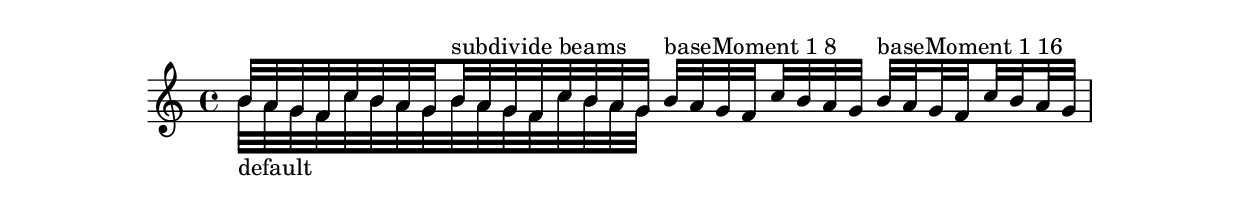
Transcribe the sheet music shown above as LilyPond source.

% DO NOT EDIT this file manually; it is automatically
% generated from Documentation/snippets/new
% Make any changes in Documentation/snippets/new/
% and then run scripts/auxiliar/makelsr.py
%
% This file is in the public domain.
%% Note: this file works from version 2.14.0
\version "2.14.0"

\header {
%% Translation of GIT committish: 2d548a99cb9dba80f2ff035582009477cd37eceb
  texidoces = "
Se pueden subdividir las barras automáticamente.  Estableciendo la
propiedad @code{subdivideBeams}, las barras se subdividen en
posiciones de pulso (tal y como se especifica en @code{beatLength}).

"
  doctitlees = "Subdivisiones de barra automáticas"

  lsrtags = "rhythms"

  texidoc = "
Beams can be subdivided automatically.  By setting the property
@code{subdivideBeams}, beams are subdivided at beat positions (as
specified in @code{baseMoment}).

"
  doctitle = "Automatic beam subdivisions"
} % begin verbatim


\new Staff {
  \relative c'' {
    <<
      {
        \voiceOne
        \set subdivideBeams = ##t
        b32[ a g f c' b a g
        b32^"subdivide beams" a g f c' b a g]
      }
      \new Voice {
        \voiceTwo
        b32_"default"[ a g f c' b a g
        b32 a g f c' b a g]
      }
    >>
    \oneVoice
    \set baseMoment = #(ly:make-moment 1 8)
    \set beatStructure = #'(2 2 2 2)
    b32^"baseMoment 1 8"[ a g f c' b a g]
    \set baseMoment = #(ly:make-moment 1 16)
    \set beatStructure = #'(4 4 4 4)
    b32^"baseMoment 1 16"[ a g f c' b a g]
  }
}

